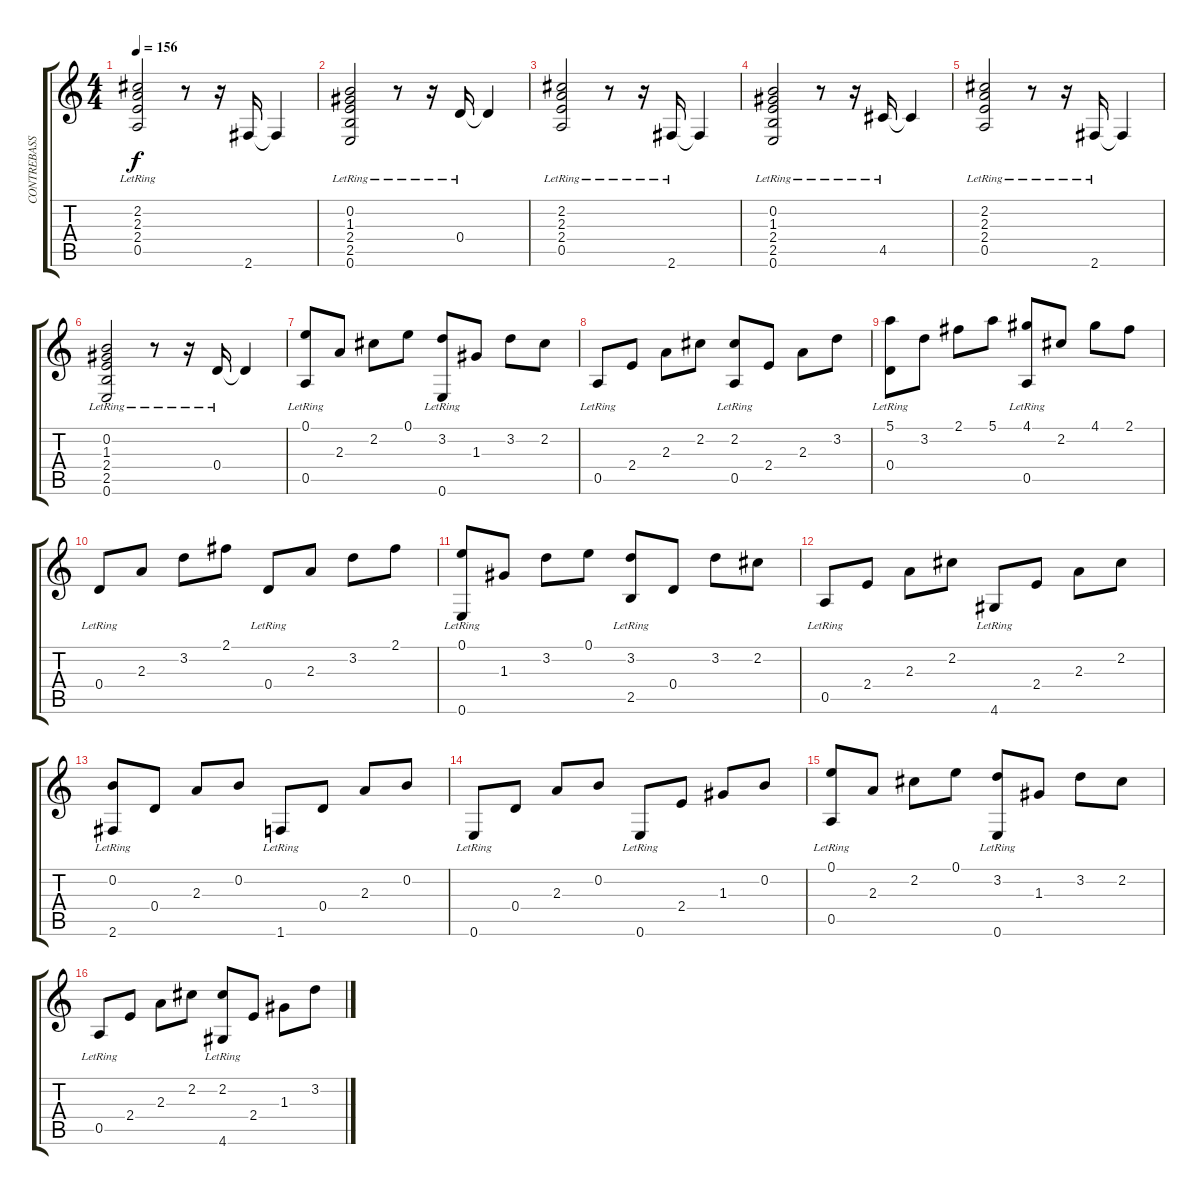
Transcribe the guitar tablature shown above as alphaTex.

\track ("CONTREBASSE" "CONTREBASS") {instrument contrabass}
\staff {score tabs}
\tuning (E4 B3 G3 D3 A2 E2) {hide}
\ts (4 4)
\tempo 156
\clef g2
\ks c
(2.2 2.3 2.4 0.5{lr}).2{dy f} r.8 r.16 2.6.16 2.6{t}.4 |
(0.2 1.3 2.4 2.5 0.6{lr}).2 r.8 r.16 0.4{lr}.16 0.4{t}.4 |
(2.2 2.3 2.4 0.5{lr}).2 r.8 r.16 2.6{lr}.16 2.6{t}.4 |
(0.2 1.3 2.4 2.5 0.6{lr}).2 r.8 r.16 4.5{lr}.16 4.5{t}.4 |
(2.2 2.3 2.4 0.5{lr}).2 r.8 r.16 2.6{lr}.16 2.6{t}.4 |
(0.2 1.3 2.4 2.5 0.6{lr}).2 r.8 r.16 0.4{lr}.16 0.4{t}.4 |
(0.1 0.5{lr}).8 2.3.8 2.2.8 0.1.8 (3.2 0.6{lr}).8 1.3.8 3.2.8 2.2.8 |
0.5{lr}.8 2.4.8 2.3.8 2.2.8 (2.2 0.5{lr}).8 2.4.8 2.3.8 3.2.8 |
(5.1 0.4{lr}).8 3.2.8 2.1.8 5.1.8 (4.1 0.5{lr}).8 2.2.8 4.1.8 2.1.8 |
0.4{lr}.8 2.3.8 3.2.8 2.1.8 0.4{lr}.8 2.3.8 3.2.8 2.1.8 |
(0.1 0.6{lr}).8 1.3.8 3.2.8 0.1.8 (3.2 2.5{lr}).8 0.4.8 3.2.8 2.2.8 |
0.5{lr}.8 2.4.8 2.3.8 2.2.8 4.6{lr}.8 2.4.8 2.3.8 2.2.8 |
(0.2 2.6{lr}).8 0.4.8 2.3.8 0.2.8 1.6{lr}.8 0.4.8 2.3.8 0.2.8 |
0.6{lr}.8 0.4.8 2.3.8 0.2.8 0.6{lr}.8 2.4.8 1.3.8 0.2.8 |
(0.1 0.5{lr}).8 2.3.8 2.2.8 0.1.8 (3.2 0.6{lr}).8 1.3.8 3.2.8 2.2.8 |
0.5{lr}.8 2.4.8 2.3.8 2.2.8 (2.2 4.6{lr}).8 2.4.8 1.3.8 3.2.8
